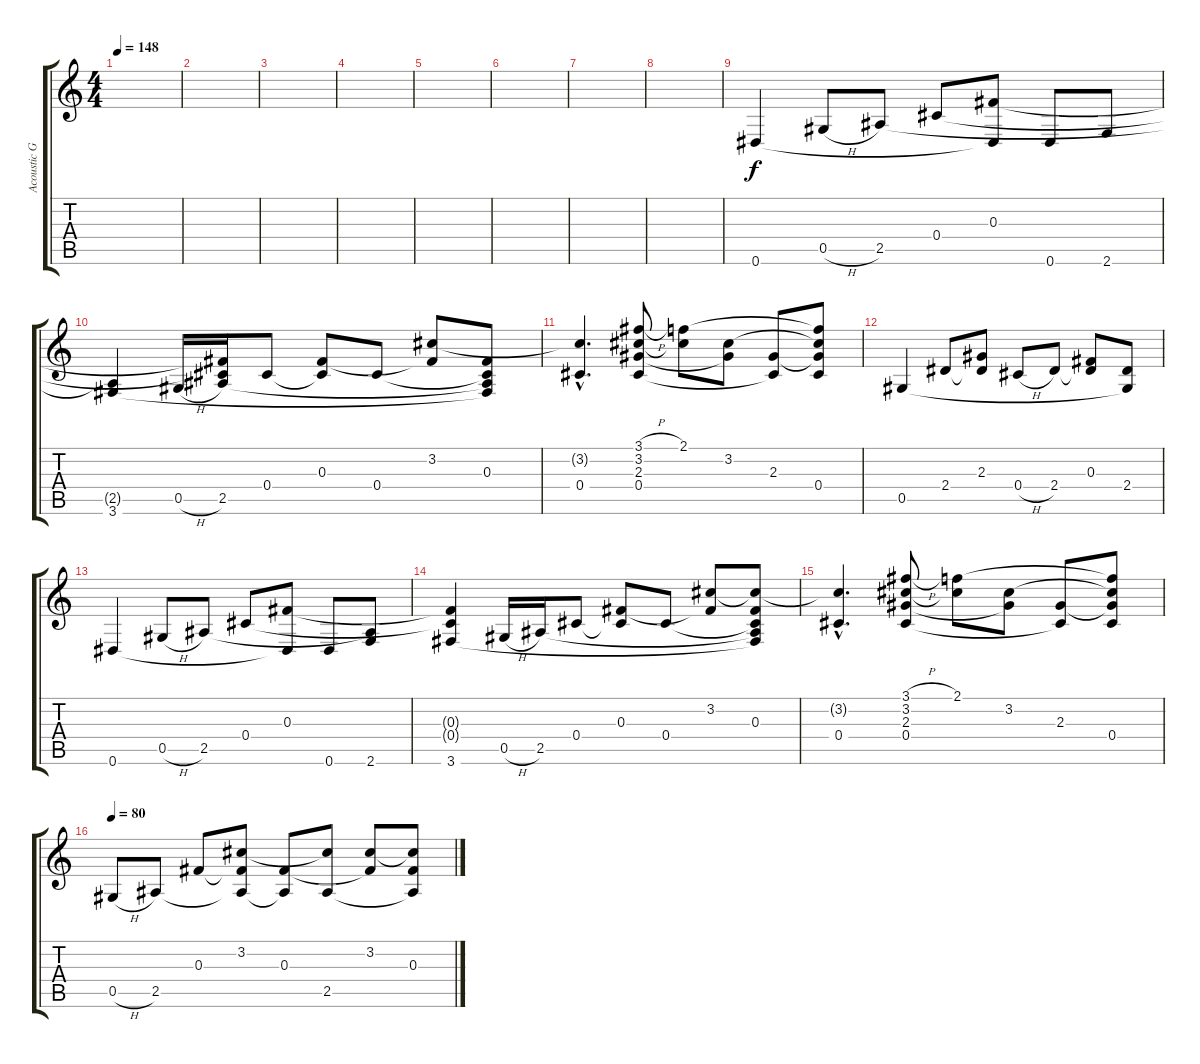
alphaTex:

\track ("Acoustic Guitar" "Acoustic G") {instrument acousticguitarsteel}
\staff {score tabs}
\tuning (Eb4 Bb3 Gb3 Db3 Ab2 Eb2) {hide}
\ts (4 4)
\tempo 148
\clef g2
\ks c
|
|
|
|
|
|
|
|
0.6.4 0.5{h}.8 2.5.8 0.4.8 (0.3 0.6{t}).8 0.6.8 2.6.8 |
(2.5{t} 3.6).4 0.5{h}.16 (0.3{t} 0.4{t} 2.5).16 0.4.8 (0.3 0.4{t}).8 0.4.8 (3.2 0.3{t}).8 (0.3 0.4{t} 2.5{t} 3.6{t}).8 |
(3.2{hac t} 0.4{hac}).4{d} (3.1{h} 3.2 2.3 0.4).8 (2.1 3.2{t}).8 (3.2 2.3{t}).8 (2.3 0.4{t}).8 (2.1{t} 3.2{t} 2.3{t} 0.4).8 |
0.5.4 2.4.8 (2.3 2.4{t}).8 0.4{h}.8 2.4.8 (0.3 2.4{t}).8 (2.4 0.5{t}).8 |
0.6.4 0.5{h}.8 2.5.8 0.4.8 (0.3 0.6{t}).8 0.6.8 (2.5{t} 2.6).8 |
(0.3{t} 0.4{t} 3.6).4 0.5{h}.16 2.5.16 0.4.8 (0.3 0.4{t}).8 0.4.8 (3.2 0.3{t}).8 (3.2{t} 0.3 0.4{t} 2.5{t} 3.6{t}).8 |
(3.2{hac t} 0.4{hac}).4{d} (3.1{h} 3.2 2.3 0.4).8 (2.1 3.2{t}).8 (3.2 2.3{t}).8 (2.3 0.4{t}).8 (2.1{t} 3.2{t} 2.3{t} 0.4).8 |
\tempo 80
0.5{h}.8 2.5.8 0.3.8 (3.2 0.3{t} 2.5{t}).8 (0.3 2.5{t}).8 (3.2{t} 2.5).8 (3.2 0.3{t}).8 (3.2{t} 0.3 2.5{t}).8
